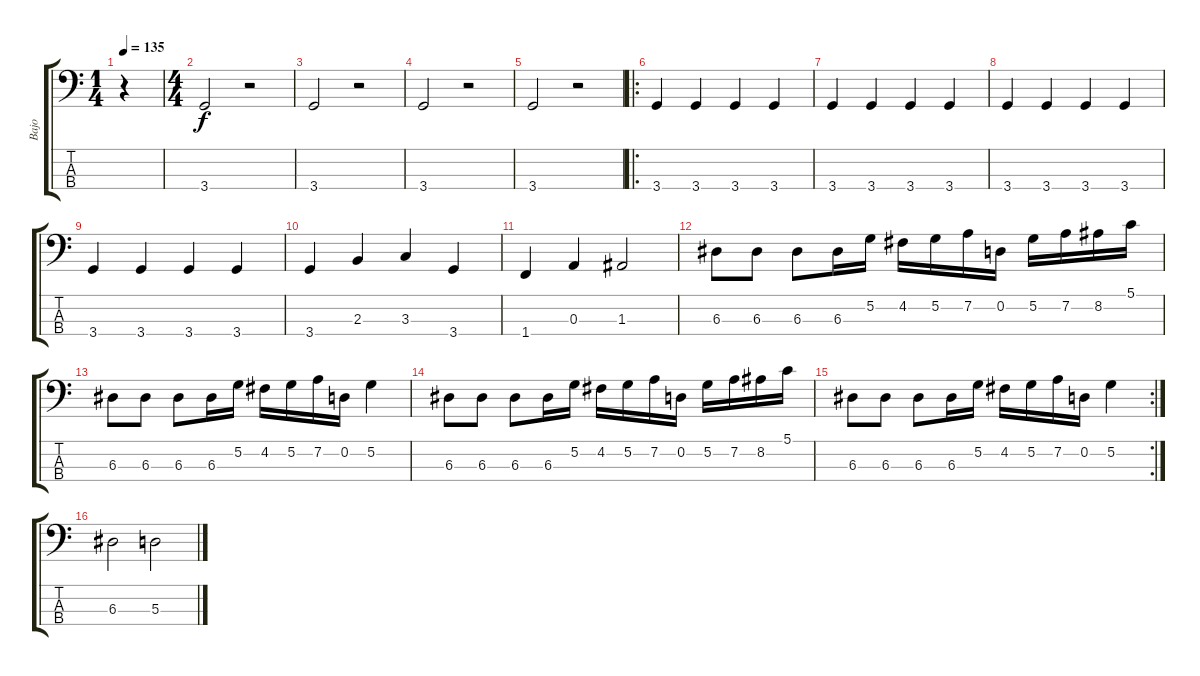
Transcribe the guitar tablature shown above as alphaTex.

\track ("Bajo" "Bajo") {instrument electricbassfinger}
\staff {score tabs}
\tuning (G2 D2 A1 E1) {hide}
\ts (1 4)
\tempo 135
\clef f4
\ks c
r.4{dy f instrument electricbassfinger} |
\ts (4 4)
3.4.2 r.2 |
3.4.2 r.2 |
3.4.2 r.2 |
3.4.2 r.2 |
\ro
3.4.4 3.4.4 3.4.4 3.4.4 |
3.4.4 3.4.4 3.4.4 3.4.4 |
3.4.4 3.4.4 3.4.4 3.4.4 |
3.4.4 3.4.4 3.4.4 3.4.4 |
3.4.4 2.3.4 3.3.4 3.4.4 |
1.4.4 0.3.4 1.3.2 |
6.3.8 6.3.8 6.3.8 6.3.16 5.2.16 4.2.16 5.2.16 7.2.16 0.2.16 5.2.16 7.2.16 8.2.16 5.1.16 |
6.3.8 6.3.8 6.3.8 6.3.16 5.2.16 4.2.16 5.2.16 7.2.16 0.2.16 5.2.4 |
6.3.8 6.3.8 6.3.8 6.3.16 5.2.16 4.2.16 5.2.16 7.2.16 0.2.16 5.2.16 7.2.16 8.2.16 5.1.16 |
\rc 2
6.3.8 6.3.8 6.3.8 6.3.16 5.2.16 4.2.16 5.2.16 7.2.16 0.2.16 5.2.4 |
6.3.2 5.3.2
